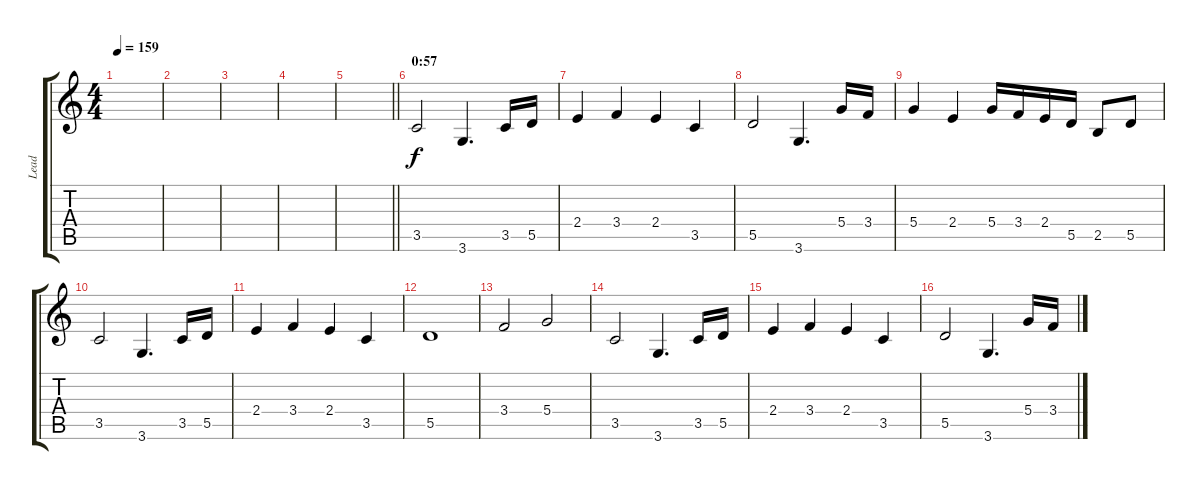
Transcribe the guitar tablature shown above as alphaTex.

\track ("Lead" "Lead") {instrument electricguitarclean}
\staff {score tabs}
\tuning (E4 B3 G3 D3 A2 E2) {hide}
\ts (4 4)
\tempo 159
\clef g2
\ks c
|
|
|
|
\barLineRight lightlight
|
\section ("" "0:57")
3.5.2 3.6.4{d} 3.5.16 5.5.16 |
2.4.4 3.4.4 2.4.4 3.5.4 |
5.5.2 3.6.4{d} 5.4.16 3.4.16 |
5.4.4 2.4.4 5.4.16 3.4.16 2.4.16 5.5.16 2.5.8 5.5.8 |
3.5.2 3.6.4{d} 3.5.16 5.5.16 |
2.4.4 3.4.4 2.4.4 3.5.4 |
5.5.1 |
3.4.2 5.4.2 |
3.5.2 3.6.4{d} 3.5.16 5.5.16 |
2.4.4 3.4.4 2.4.4 3.5.4 |
5.5.2 3.6.4{d} 5.4.16 3.4.16
